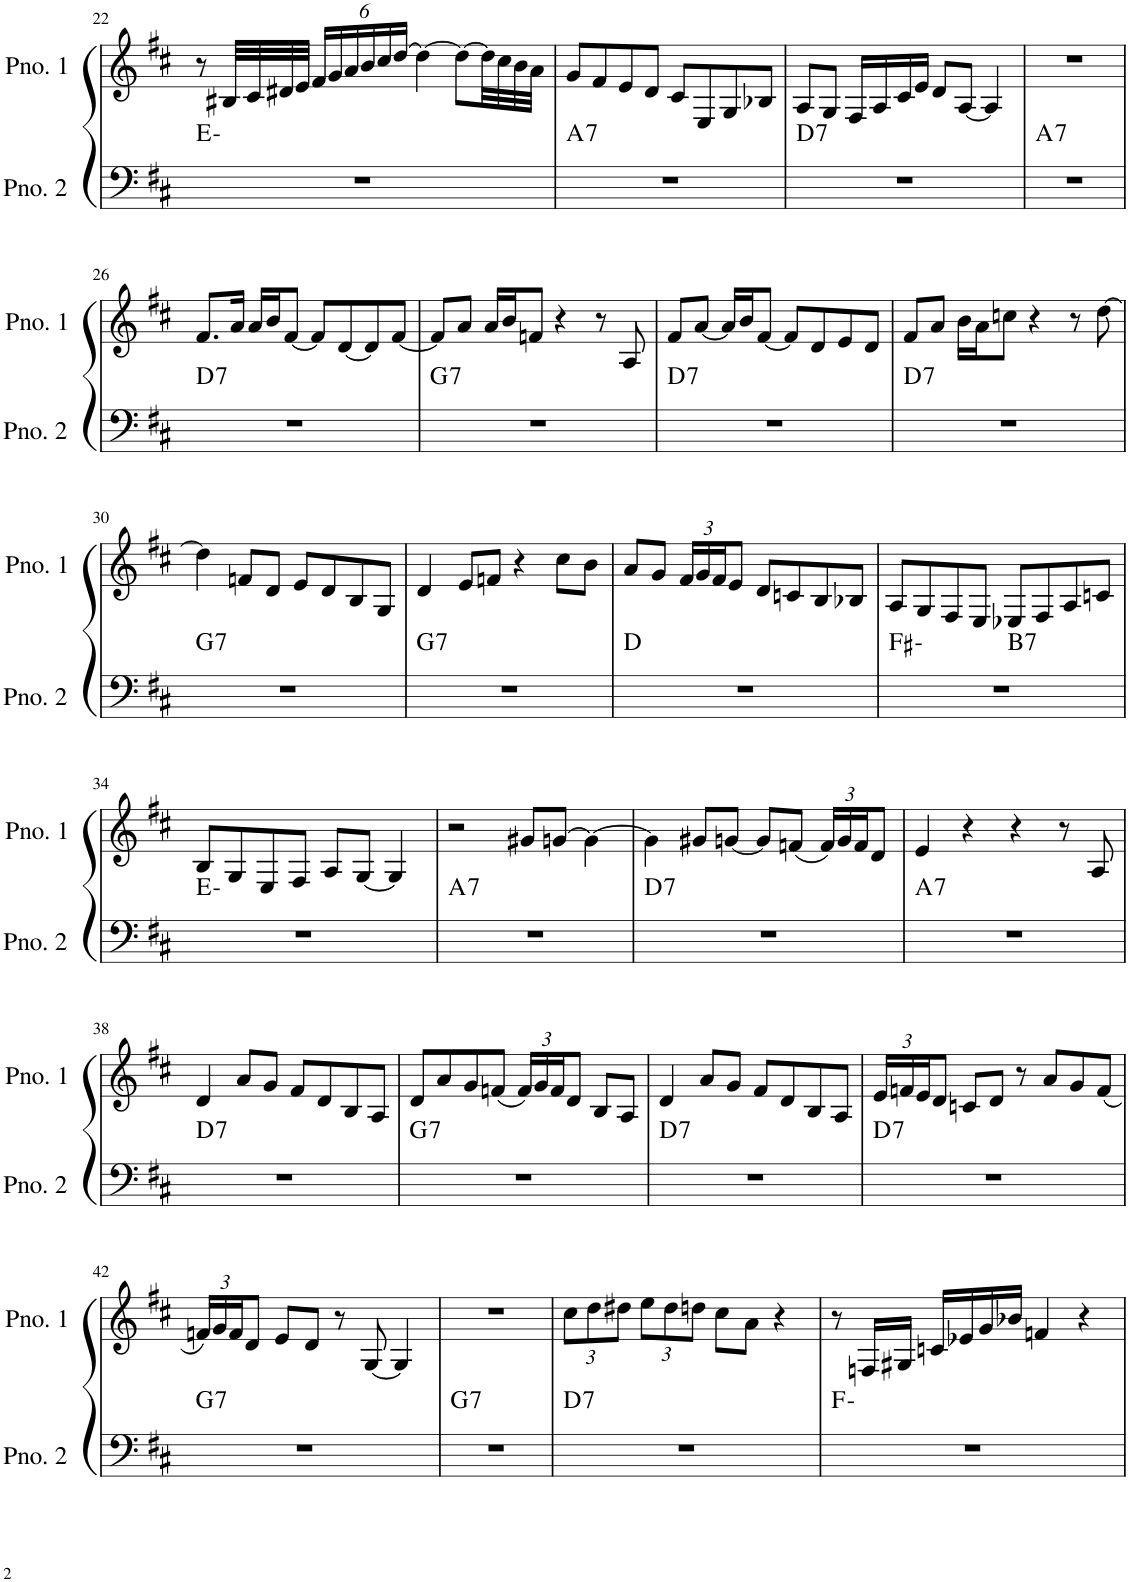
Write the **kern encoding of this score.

**kern	**harte	**kern
*part2	*part2	*part1
*staff2	*	*staff1
*I"ピアノ 2	*	*I"ピアノ 1
!!LO:PB:g=z
*clefF4	*	*clefG2
*k[f#c#]	*	*k[f#c#]
*M4/4	*	*M4/4
=22	=22	=22
1r	E:min	8r
.	.	32B#X/LLL
.	.	32c#/
.	.	32d#X/
.	.	32e/JJJ
*	*	*Xbrackettup
.	.	24f#/LL
.	.	24g/
.	.	24a/
.	.	24b/
.	.	24cc#/
.	.	[24dd/JJ
.	.	4dd\_
.	.	8dd\L_
.	.	32dd\LL]
.	.	32cc#\
.	.	32b\
.	.	32a\JJJ
=23	=23	=23
!	!LO:H:kt=7	!
1r	A:7	8g/L
.	.	8f#/
.	.	8e/
.	.	8d/J
.	.	8c#/L
.	.	8E/
.	.	8G/
.	.	8B-X/J
=24	=24	=24
!	!LO:H:kt=7	!
1r	D:7	8A/L
.	.	8G/J
.	.	16F#/LL
.	.	16A/
.	.	16c#/
.	.	16e/JJ
.	.	8d/L
.	.	[8A/J
.	.	4A/]
=25	=25	=25
!	!LO:H:kt=7	!
1r	A:7	1r
!!LO:LB:g=z
=26	=26	=26
!	!LO:H:kt=7	!
1r	D:7	8.f#/L
.	.	16a/Jk
.	.	16a/LL
.	.	16b/J
.	.	[8f#/J
.	.	8f#/L]
.	.	[8d/
.	.	8d/]
.	.	[8f#/J
=27	=27	=27
!	!LO:H:kt=7	!
1r	G:7	8f#/L]
.	.	8a/J
.	.	16a/LL
.	.	16b/J
.	.	8fn/J
.	.	4r
.	.	8r
.	.	8A/
=28	=28	=28
!	!LO:H:kt=7	!
1r	D:7	8f#/L
.	.	[8a/J
.	.	16a/LL]
.	.	16b/J
.	.	[8f#/J
.	.	8f#/L]
.	.	8d/
.	.	8e/
.	.	8d/J
=29	=29	=29
!	!LO:H:kt=7	!
1r	D:7	8f#/L
.	.	8a/J
.	.	16b\LL
.	.	16a\J
.	.	8ccn\J
.	.	4r
.	.	8r
.	.	[8dd\
!!LO:LB:g=z
=30	=30	=30
!	!LO:H:kt=7	!
1r	G:7	4dd\]
.	.	8fn/L
.	.	8d/J
.	.	8e/L
.	.	8d/
.	.	8B/
.	.	8G/J
=31	=31	=31
!	!LO:H:kt=7	!
1r	G:7	4d/
.	.	8e/L
.	.	8fn/J
.	.	4r
.	.	8cc#\L
.	.	8b\J
=32	=32	=32
1r	D:maj	8a/L
.	.	8g/J
.	.	24f#/LL
.	.	24g/
.	.	24f#/J
.	.	8e/J
.	.	8d/L
.	.	8cn/
.	.	8B/
.	.	8B-X/J
=33	=33	=33
*^	*	*
1r	2ryy	F#:min	8A/L
.	.	.	8G/
.	.	.	8F#/
.	.	.	8E/J
!	!	!LO:H:kt=7	!
.	2ryy	B:7	8E-X/L
.	.	.	8F#/
.	.	.	8A/
.	.	.	8cn/J
*v	*v	*	*
!!LO:LB:g=z
=34	=34	=34
1r	E:min	8B/L
.	.	8G/
.	.	8E/
.	.	8F#/J
.	.	8A/L
.	.	[8G/J
.	.	4G/]
=35	=35	=35
!	!LO:H:kt=7	!
1r	A:7	2r
.	.	8g#X/L
.	.	[8gn/J
.	.	4g\_
=36	=36	=36
!	!LO:H:kt=7	!
1r	D:7	4g\]
.	.	8g#X/L
.	.	[8gn/J
.	.	8g/L]
.	.	(8fn/J
.	.	24f/LL)
.	.	24g/
.	.	24f/J
.	.	8d/J
=37	=37	=37
!	!LO:H:kt=7	!
1r	A:7	4e/
.	.	4r
.	.	4r
.	.	8r
.	.	8A/
!!LO:LB:g=z
=38	=38	=38
!	!LO:H:kt=7	!
1r	D:7	4d/
.	.	8a/L
.	.	8g/J
.	.	8f#/L
.	.	8d/
.	.	8B/
.	.	8A/J
=39	=39	=39
!	!LO:H:kt=7	!
1r	G:7	8d/L
.	.	8a/
.	.	8g/
.	.	(8fn/J
.	.	24f/LL)
.	.	24g/
.	.	24f/J
.	.	8d/J
.	.	8B/L
.	.	8A/J
=40	=40	=40
!	!LO:H:kt=7	!
1r	D:7	4d/
.	.	8a/L
.	.	8g/J
.	.	8f#/L
.	.	8d/
.	.	8B/
.	.	8A/J
=41	=41	=41
!	!LO:H:kt=7	!
1r	D:7	24e/LL
.	.	24fn/
.	.	24e/J
.	.	8d/J
.	.	8cn/L
.	.	8d/J
.	.	8r
.	.	8a/L
.	.	8g/
.	.	(8f/J
!!LO:LB:g=z
=42	=42	=42
!	!LO:H:kt=7	!
1r	G:7	24fn/LL)
.	.	24g/
.	.	24f/J
.	.	8d/J
.	.	8e/L
.	.	8d/J
.	.	8r
.	.	[8G/
.	.	4G/]
=43	=43	=43
!	!LO:H:kt=7	!
1r	G:7	1r
=44	=44	=44
!	!LO:H:kt=7	!
1r	D:7	12cc#\L
.	.	12dd\
.	.	12dd#X\J
.	.	12ee\L
.	.	12dd#\
.	.	12ddn\J
.	.	8cc#\L
.	.	8a\J
.	.	4r
=45	=45	=45
1r	F:min	8r
.	.	16Fn/LL
.	.	16G#X/JJ
.	.	16cn/LL
.	.	16e-X/
.	.	16g/
.	.	16b-X/JJ
.	.	4fn/
.	.	4r
=	=	=
*-	*-	*-
